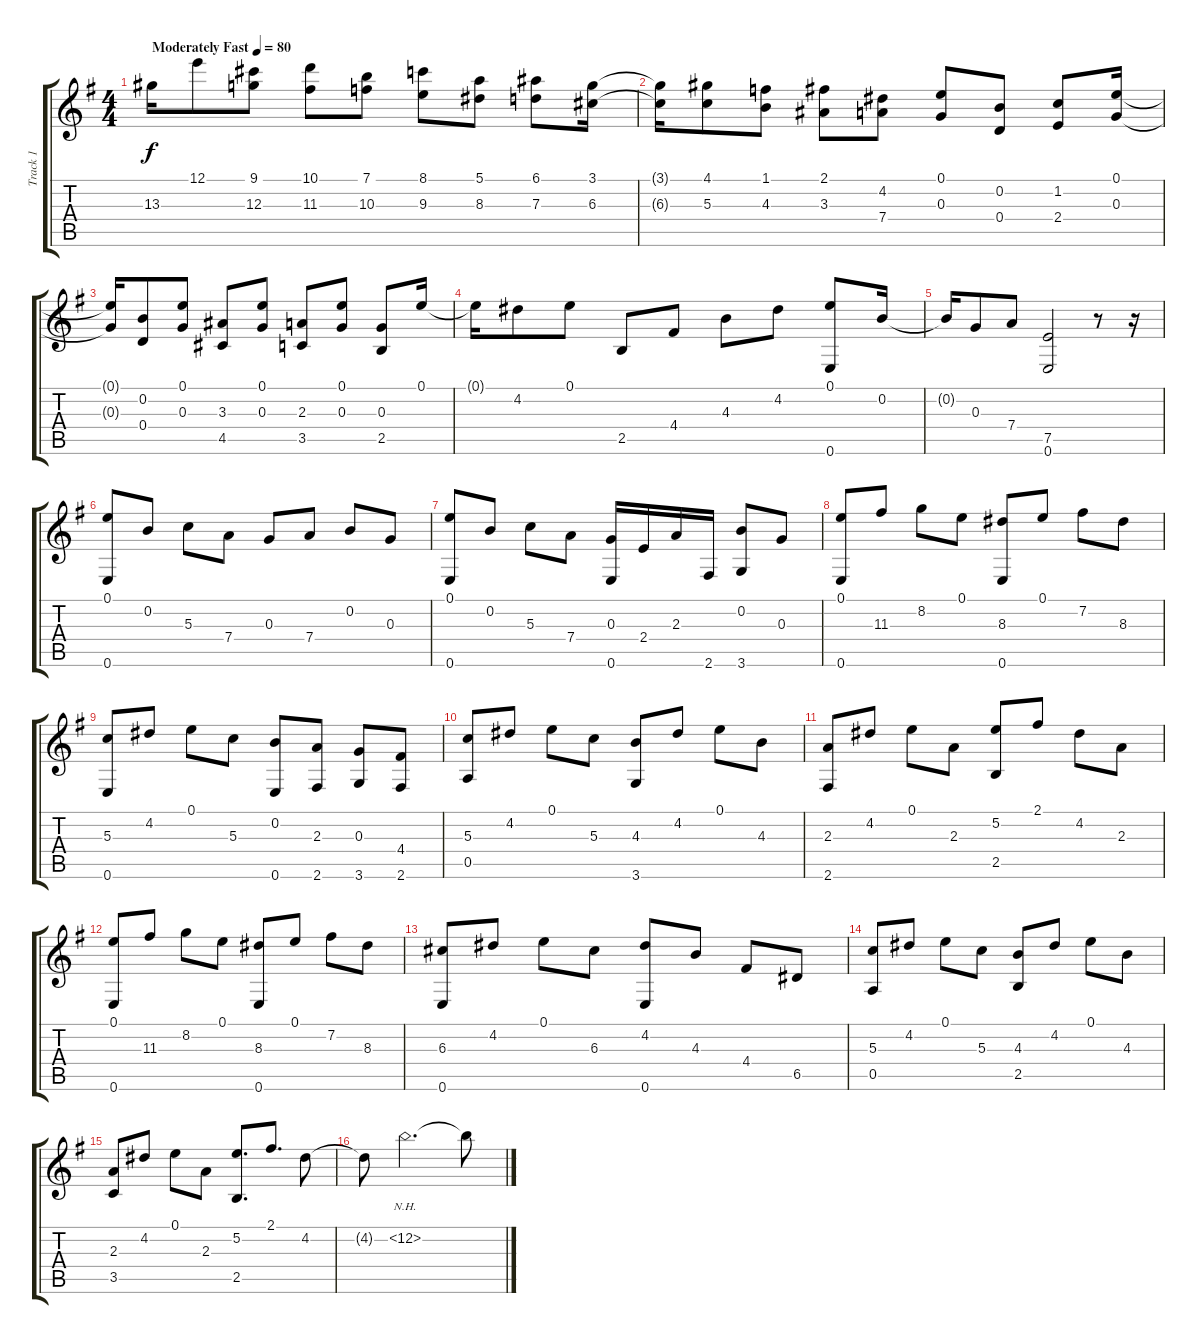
\track ("Track 1" "Track 1") {instrument acousticguitarsteel}
\staff {score tabs}
\tuning (E4 B3 G3 D3 A2 E2) {hide}
\ts (4 4)
\tempo (80 "Moderately Fast")
\clef g2
\ks eminor
13.3.16{dy f instrument acousticguitarsteel} 12.1.8 (9.1 12.3).8 (10.1 11.3).8 (7.1 10.3).8 (8.1 9.3).8 (5.1 8.3).8 (6.1 7.3).8 (3.1 6.3).16 |
(3.1{t} 6.3{t}).16 (4.1 5.3).8 (1.1 4.3).8 (2.1 3.3).8 (4.2 7.4).8 (0.1 0.3).8 (0.2 0.4).8 (1.2 2.4).8 (0.1 0.3).16 |
(0.1{t} 0.3{t}).16 (0.2 0.4).8 (0.1 0.3).8 (3.3 4.5).8 (0.1 0.3).8 (2.3 3.5).8 (0.1 0.3).8 (0.3 2.5).8 0.1.16 |
0.1{t}.16 4.2.8 0.1.8 2.5.8 4.4.8 4.3.8 4.2.8 (0.1 0.6).8 0.2.16 |
0.2{t}.16 0.3.8 7.4.8 (7.5 0.6).2 r.8 r.16 |
(0.1 0.6).8 0.2.8 5.3.8 7.4.8 0.3.8 7.4.8 0.2.8 0.3.8 |
(0.1 0.6).8 0.2.8 5.3.8 7.4.8 (0.3 0.6).16 2.4.16 2.3.16 2.6.16 (0.2 3.6).8 0.3.8 |
(0.1 0.6).8 11.3.8 8.2.8 0.1.8 (8.3 0.6).8 0.1.8 7.2.8 8.3.8 |
(5.3 0.6).8 4.2.8 0.1.8 5.3.8 (0.2 0.6).8 (2.3 2.6).8 (0.3 3.6).8 (4.4 2.6).8 |
(5.3 0.5).8 4.2.8 0.1.8 5.3.8 (4.3 3.6).8 4.2.8 0.1.8 4.3.8 |
(2.3 2.6).8 4.2.8 0.1.8 2.3.8 (5.2 2.5).8 2.1.8 4.2.8 2.3.8 |
(0.1 0.6).8 11.3.8 8.2.8 0.1.8 (8.3 0.6).8 0.1.8 7.2.8 8.3.8 |
(6.3 0.6).8 4.2.8 0.1.8 6.3.8 (4.2 0.6).8 4.3.8 4.4.8 6.5.8 |
(5.3 0.5).8 4.2.8 0.1.8 5.3.8 (4.3 2.5).8 4.2.8 0.1.8 4.3.8 |
(2.3 3.5).8 4.2.8 0.1.8 2.3.8 (5.2 2.5).8{d} 2.1.8{d} 4.2.8 |
4.2{t}.8 12.2{nh}.2{d} 12.2{t}.8
